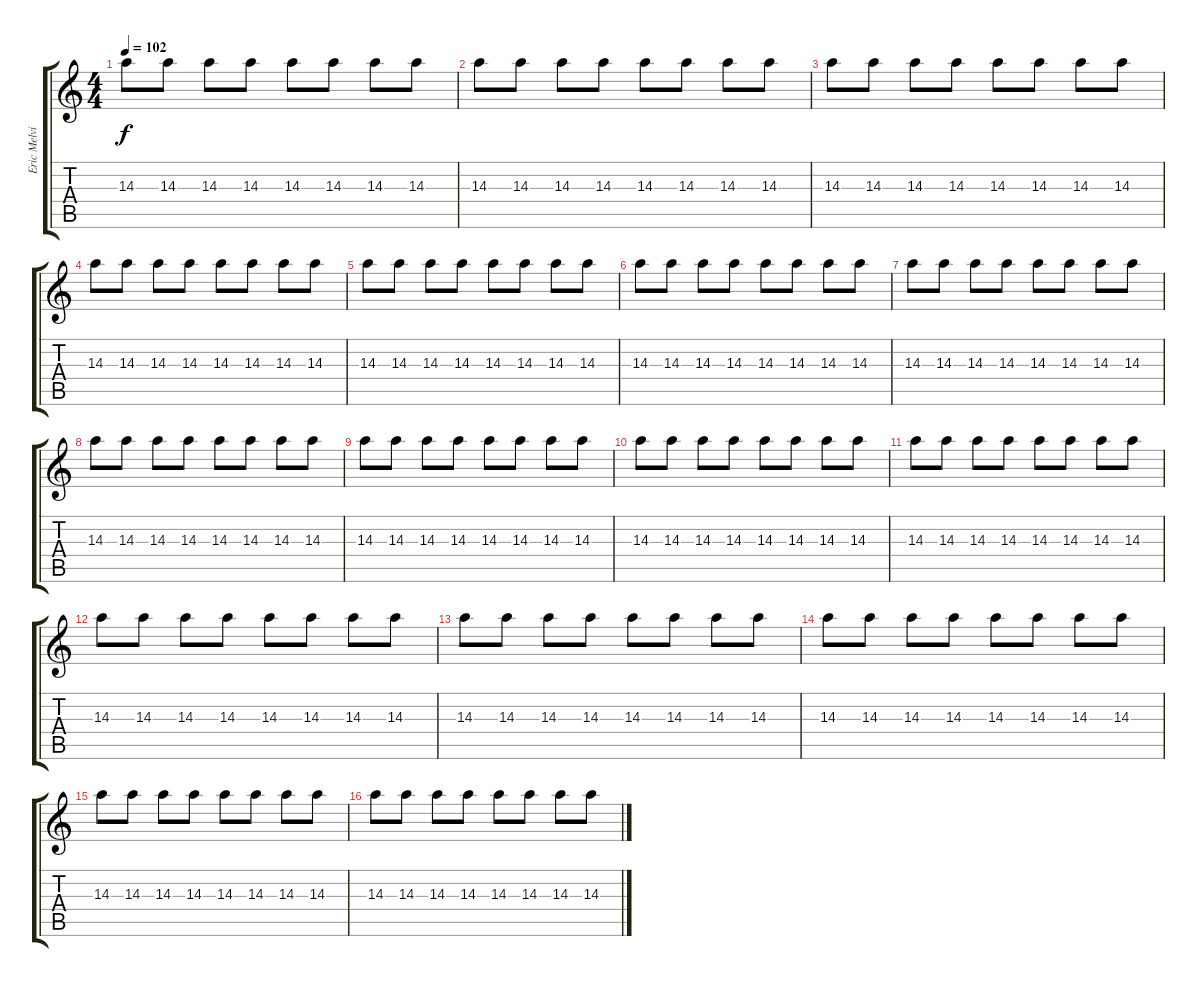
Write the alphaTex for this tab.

\track ("Eric Melvin" "Eric Melvi") {instrument overdrivenguitar}
\staff {score tabs}
\tuning (E4 B3 G3 D3 A2 E2) {hide}
\ts (4 4)
\tempo 102
\clef g2
\ks c
14.3.8{dy f} 14.3.8 14.3.8 14.3.8 14.3.8 14.3.8 14.3.8 14.3.8 |
14.3.8 14.3.8 14.3.8 14.3.8 14.3.8 14.3.8 14.3.8 14.3.8 |
14.3.8 14.3.8 14.3.8 14.3.8 14.3.8 14.3.8 14.3.8 14.3.8 |
14.3.8 14.3.8 14.3.8 14.3.8 14.3.8 14.3.8 14.3.8 14.3.8 |
14.3.8 14.3.8 14.3.8 14.3.8 14.3.8 14.3.8 14.3.8 14.3.8 |
14.3.8 14.3.8 14.3.8 14.3.8 14.3.8 14.3.8 14.3.8 14.3.8 |
14.3.8 14.3.8 14.3.8 14.3.8 14.3.8 14.3.8 14.3.8 14.3.8 |
14.3.8 14.3.8 14.3.8 14.3.8 14.3.8 14.3.8 14.3.8 14.3.8 |
14.3.8 14.3.8 14.3.8 14.3.8 14.3.8 14.3.8 14.3.8 14.3.8 |
14.3.8 14.3.8 14.3.8 14.3.8 14.3.8 14.3.8 14.3.8 14.3.8 |
14.3.8 14.3.8 14.3.8 14.3.8 14.3.8 14.3.8 14.3.8 14.3.8 |
14.3.8{volume 9} 14.3.8 14.3.8 14.3.8 14.3.8 14.3.8 14.3.8 14.3.8 |
14.3.8 14.3.8 14.3.8 14.3.8 14.3.8 14.3.8 14.3.8 14.3.8 |
14.3.8 14.3.8 14.3.8 14.3.8 14.3.8 14.3.8 14.3.8 14.3.8 |
14.3.8 14.3.8 14.3.8 14.3.8 14.3.8 14.3.8 14.3.8 14.3.8 |
14.3.8 14.3.8 14.3.8 14.3.8 14.3.8 14.3.8 14.3.8 14.3.8
